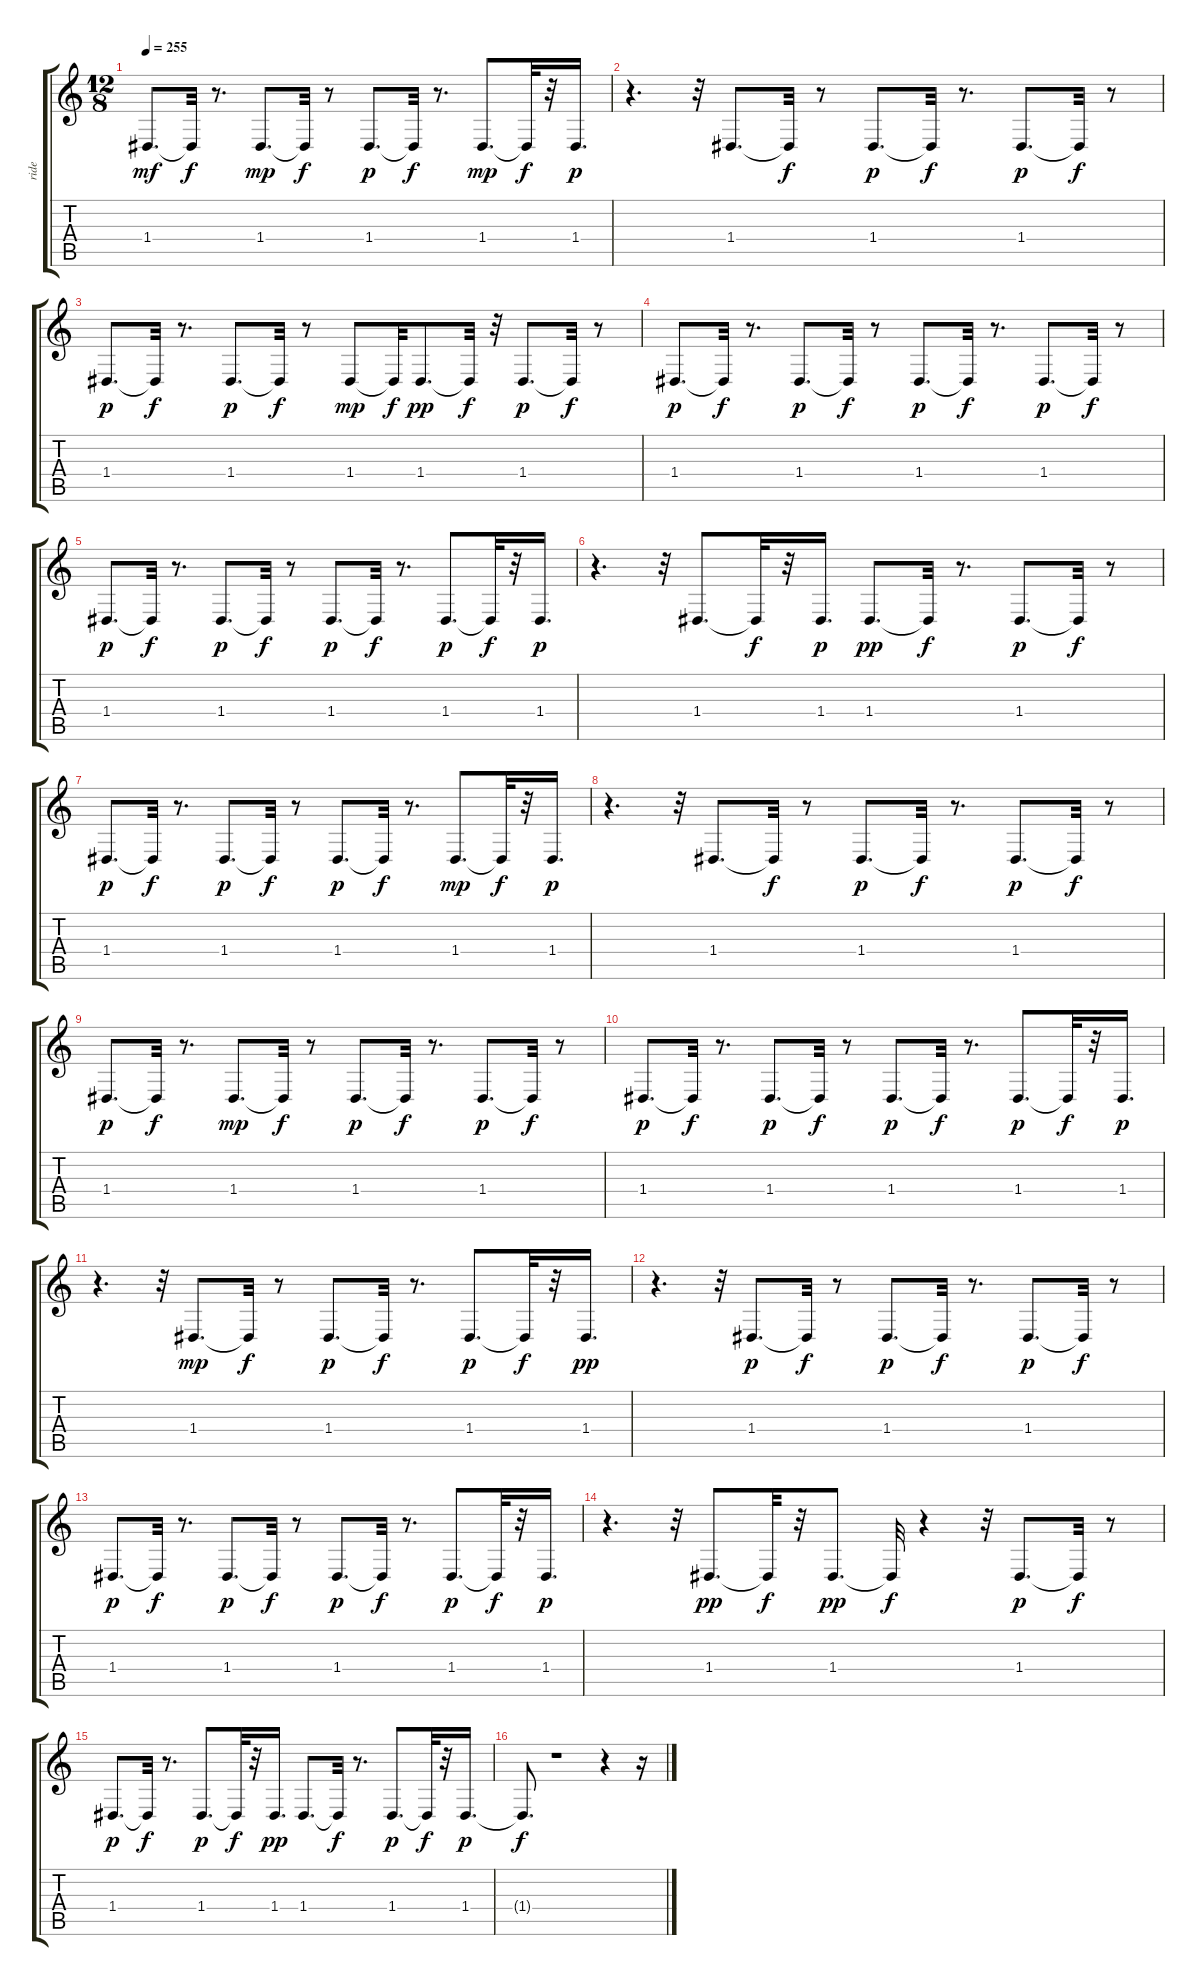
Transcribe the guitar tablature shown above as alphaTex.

\track ("ride                " "ride      ") {instrument drawbarorgan}
\staff {score tabs}
\tuning (E4 B3 G3 D3 A2 E2) {hide}
\ts (12 8)
\tempo 255
\clef g2
\ks c
1.4.8{d dy mf} 1.4{t}.32{dy f} r.8{d} 1.4.8{d dy mp} 1.4{t}.32{dy f} r.8 1.4.8{d dy p} 1.4{t}.32{dy f} r.8{d} 1.4.8{d dy mp} 1.4{t}.32{dy f} r.32 1.4.16{d dy p} |
r.4{d} r.32 1.4.8{d} 1.4{t}.32{dy f} r.8 1.4.8{d dy p} 1.4{t}.32{dy f} r.8{d} 1.4.8{d dy p} 1.4{t}.32{dy f} r.8 |
1.4.8{d dy p} 1.4{t}.32{dy f} r.8{d} 1.4.8{d dy p} 1.4{t}.32{dy f} r.8 1.4.8{dy mp} 1.4{t}.32{dy f} 1.4.8{d dy pp} 1.4{t}.32{dy f} r.32 1.4.8{d dy p} 1.4{t}.32{dy f} r.8 |
1.4.8{d dy p} 1.4{t}.32{dy f} r.8{d} 1.4.8{d dy p} 1.4{t}.32{dy f} r.8 1.4.8{d dy p} 1.4{t}.32{dy f} r.8{d} 1.4.8{d dy p} 1.4{t}.32{dy f} r.8 |
1.4.8{d dy p} 1.4{t}.32{dy f} r.8{d} 1.4.8{d dy p} 1.4{t}.32{dy f} r.8 1.4.8{d dy p} 1.4{t}.32{dy f} r.8{d} 1.4.8{d dy p} 1.4{t}.32{dy f} r.32 1.4.16{d dy p} |
r.4{d} r.32 1.4.8{d} 1.4{t}.32{dy f} r.32 1.4.16{d dy p} 1.4.8{d dy pp} 1.4{t}.32{dy f} r.8{d} 1.4.8{d dy p} 1.4{t}.32{dy f} r.8 |
1.4.8{d dy p} 1.4{t}.32{dy f} r.8{d} 1.4.8{d dy p} 1.4{t}.32{dy f} r.8 1.4.8{d dy p} 1.4{t}.32{dy f} r.8{d} 1.4.8{d dy mp} 1.4{t}.32{dy f} r.32 1.4.16{d dy p} |
r.4{d} r.32 1.4.8{d} 1.4{t}.32{dy f} r.8 1.4.8{d dy p} 1.4{t}.32{dy f} r.8{d} 1.4.8{d dy p} 1.4{t}.32{dy f} r.8 |
1.4.8{d dy p} 1.4{t}.32{dy f} r.8{d} 1.4.8{d dy mp} 1.4{t}.32{dy f} r.8 1.4.8{d dy p} 1.4{t}.32{dy f} r.8{d} 1.4.8{d dy p} 1.4{t}.32{dy f} r.8 |
1.4.8{d dy p} 1.4{t}.32{dy f} r.8{d} 1.4.8{d dy p} 1.4{t}.32{dy f} r.8 1.4.8{d dy p} 1.4{t}.32{dy f} r.8{d} 1.4.8{d dy p} 1.4{t}.32{dy f} r.32 1.4.16{d dy p} |
r.4{d} r.32 1.4.8{d dy mp} 1.4{t}.32{dy f} r.8 1.4.8{d dy p} 1.4{t}.32{dy f} r.8{d} 1.4.8{d dy p} 1.4{t}.32{dy f} r.32 1.4.16{d dy pp} |
r.4{d} r.32 1.4.8{d dy p} 1.4{t}.32{dy f} r.8 1.4.8{d dy p} 1.4{t}.32{dy f} r.8{d} 1.4.8{d dy p} 1.4{t}.32{dy f} r.8 |
1.4.8{d dy p} 1.4{t}.32{dy f} r.8{d} 1.4.8{d dy p} 1.4{t}.32{dy f} r.8 1.4.8{d dy p} 1.4{t}.32{dy f} r.8{d} 1.4.8{d dy p} 1.4{t}.32{dy f} r.32 1.4.16{d dy p} |
r.4{d} r.32 1.4.8{d dy pp} 1.4{t}.32{dy f} r.32 1.4.8{d dy pp} 1.4{t}.32{dy f} r.4 r.32 1.4.8{d dy p} 1.4{t}.32{dy f} r.8 |
1.4.8{d dy p} 1.4{t}.32{dy f} r.8{d} 1.4.8{d dy p} 1.4{t}.32{dy f} r.32 1.4.16{d dy pp} 1.4.8{d} 1.4{t}.32{dy f} r.8{d} 1.4.8{d dy p} 1.4{t}.32{dy f} r.32 1.4.16{d dy p} |
1.4{t}.8{d dy f} r.1 r.4 r.16
